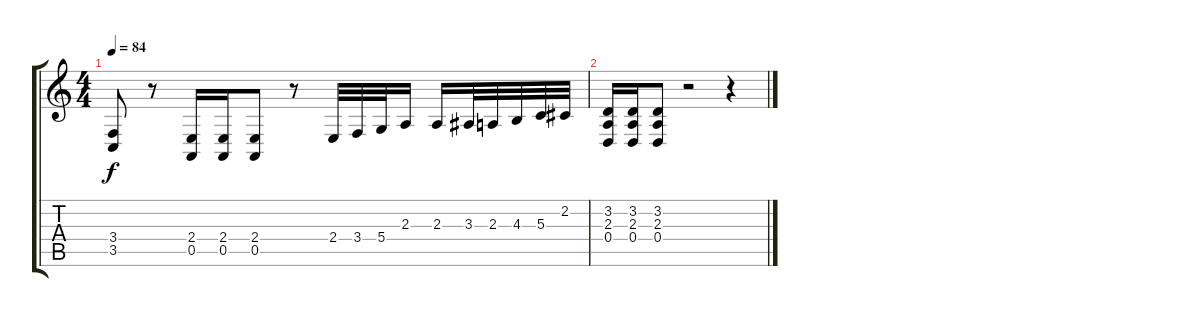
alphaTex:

\track "" {instrument synthstrings1}
\staff {score tabs}
\tuning (E4 B3 G3 D3 A2 E2) {hide}
\ts (4 4)
\tempo 84
\clef g2
\ks c
(3.4 3.5).8{dy f} r.8 (2.4 0.5).16 (2.4 0.5).16 (2.4 0.5).8 r.8 2.4.32 3.4.32 5.4.32 2.3.16 2.3.16 3.3.32 2.3.32 4.3.32 5.3.32 2.2.32 |
(3.2 2.3 0.4).16 (3.2 2.3 0.4).16 (3.2 2.3 0.4).8 r.2 r.4
